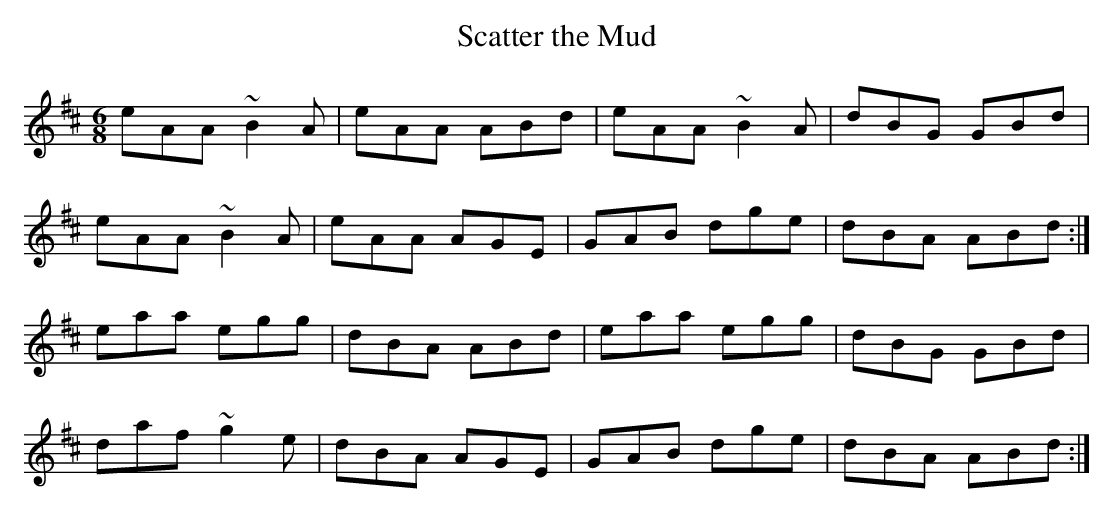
X:1
T:Scatter the Mud
M:6/8
K:D
eAA ~B2A|eAA ABd|eAA ~B2A|dBG GBd|
eAA ~B2A|eAA AGE|GAB dge|dBA ABd:|
eaa egg|dBA ABd|eaa egg|dBG GBd|
daf ~g2e|dBA AGE|GAB dge|dBA ABd:|
